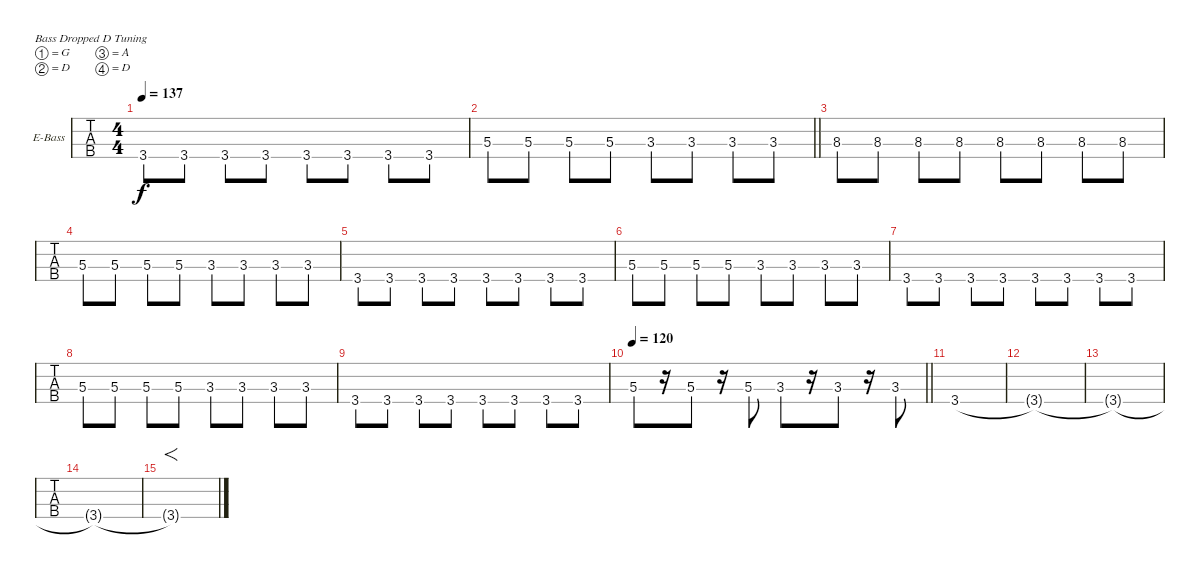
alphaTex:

\bracketExtendMode groupsimilarinstruments
\firstSystemTrackNameOrientation horizontal
\otherSystemsTrackNameOrientation horizontal
\track ("Nikolai" "E-Bass") {instrument electricbasspick}
\staff {tabs}
\tuning (G2 D2 A1 D1)
\ts (4 4)
\tempo 137
\clef f4
\ks c
3.4.8{dy f} 3.4.8 3.4.8 3.4.8 3.4.8 3.4.8 3.4.8 3.4.8 |
\barLineRight lightlight
5.3.8 5.3.8 5.3.8 5.3.8 3.3.8 3.3.8 3.3.8 3.3.8 |
8.3.8 8.3.8 8.3.8 8.3.8 8.3.8 8.3.8 8.3.8 8.3.8 |
5.3.8 5.3.8 5.3.8 5.3.8 3.3.8 3.3.8 3.3.8 3.3.8 |
3.4.8 3.4.8 3.4.8 3.4.8 3.4.8 3.4.8 3.4.8 3.4.8 |
5.3.8 5.3.8 5.3.8 5.3.8 3.3.8 3.3.8 3.3.8 3.3.8 |
3.4.8 3.4.8 3.4.8 3.4.8 3.4.8 3.4.8 3.4.8 3.4.8 |
5.3.8 5.3.8 5.3.8 5.3.8 3.3.8 3.3.8 3.3.8 3.3.8 |
3.4.8 3.4.8 3.4.8 3.4.8 3.4.8 3.4.8 3.4.8 3.4.8 |
\tempo 120
\barLineRight lightlight
5.3.8 r.16 5.3.8 r.16 5.3.8 3.3.8 r.16 3.3.8 r.16 3.3.8 |
3.4.1 |
3.4{t}.1 |
3.4{t}.1 |
3.4{t}.1 |
3.4{t}.1{f}
